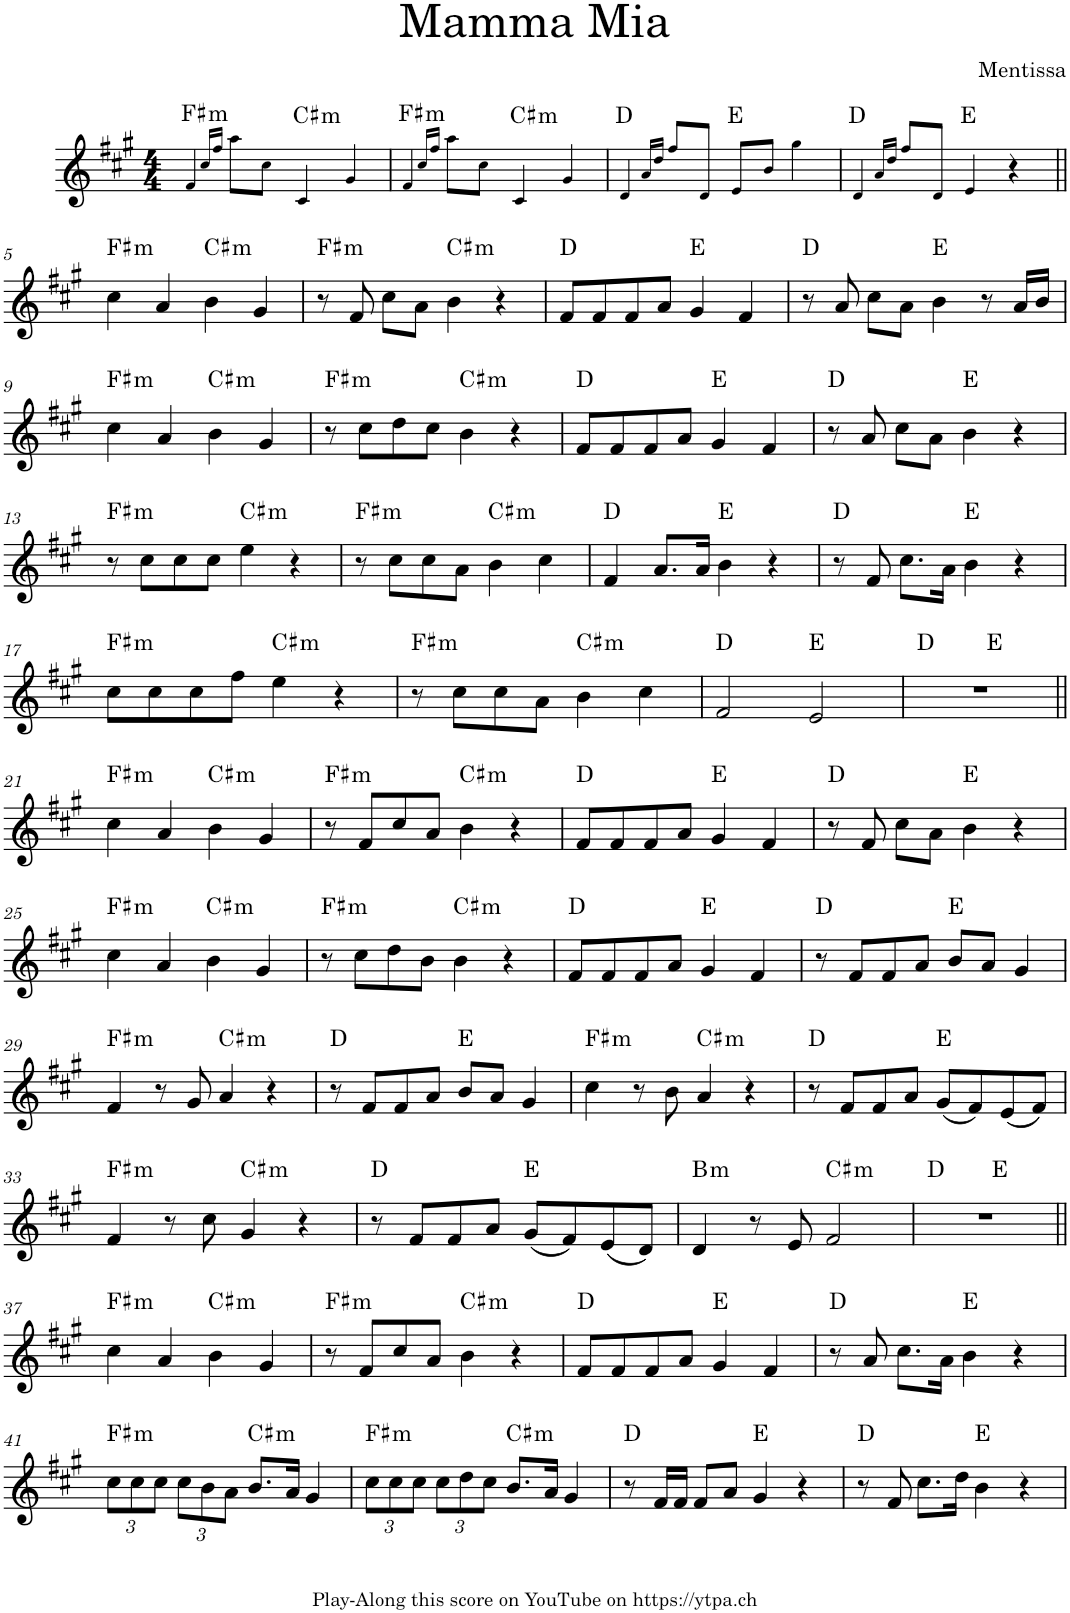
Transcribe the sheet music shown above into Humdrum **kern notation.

**kern	**harte
*part1	*part1
*staff1	*
*I"Piano	*
*I'Pno.	*
*clefG2	*
*k[f#c#g#]	*
*M4/4	*
=1	=1
!	!LO:H:kt=m
4f#!/	F#:min
16qcc#/LL	.
16qff#/JJ	.
8aa!\L	.
8cc#!\J	.
!	!LO:H:kt=m
4c#!/	C#:min
4g#!/	.
=2	=2
!	!LO:H:kt=m
4f#!/	F#:min
16qcc#/LL	.
16qff#/JJ	.
8aa!\L	.
8cc#!\J	.
!	!LO:H:kt=m
4c#!/	C#:min
4g#!/	.
=3	=3
4d!/	D:maj
16qa/LL	.
16qdd/JJ	.
8ff#!/L	.
8d!/J	.
8e!/L	E:maj
8b!/J	.
4gg#!\	.
=4	=4
4d!/	D:maj
16qa/LL	.
16qdd/JJ	.
8ff#!/L	.
8d!/J	.
4e!/	E:maj
4r	.
!!LO:LB:g=z
=5||	=5||
!	!LO:H:kt=m
4cc#\	F#:min
4a/	.
!	!LO:H:kt=m
4b\	C#:min
4g#/	.
=6	=6
!	!LO:H:kt=m
8r	F#:min
8f#/	.
8cc#\L	.
8a\J	.
!	!LO:H:kt=m
4b\	C#:min
4r	.
=7	=7
8f#/L	D:maj
8f#/	.
8f#/	.
8a/J	.
4g#/	E:maj
4f#/	.
=8	=8
8r	D:maj
8a/	.
8cc#\L	.
8a\J	.
4b\	E:maj
8r	.
16a/LL	.
16b/JJ	.
!!LO:LB:g=z
=9	=9
!	!LO:H:kt=m
4cc#\	F#:min
4a/	.
!	!LO:H:kt=m
4b\	C#:min
4g#/	.
=10	=10
!	!LO:H:kt=m
8r	F#:min
8cc#\L	.
8dd\	.
8cc#\J	.
!	!LO:H:kt=m
4b\	C#:min
4r	.
=11	=11
8f#/L	D:maj
8f#/	.
8f#/	.
8a/J	.
4g#/	E:maj
4f#/	.
=12	=12
8r	D:maj
8a/	.
8cc#\L	.
8a\J	.
4b\	E:maj
4r	.
!!LO:LB:g=z
=13	=13
!	!LO:H:kt=m
8r	F#:min
8cc#\L	.
8cc#\	.
8cc#\J	.
!	!LO:H:kt=m
4ee\	C#:min
4r	.
=14	=14
!	!LO:H:kt=m
8r	F#:min
8cc#\L	.
8cc#\	.
8a\J	.
!	!LO:H:kt=m
4b\	C#:min
4cc#\	.
=15	=15
4f#/	D:maj
8.a/L	.
16a/Jk	.
4b\	E:maj
4r	.
=16	=16
8r	D:maj
8f#/	.
8.cc#\L	.
16a\Jk	.
4b\	E:maj
4r	.
!!LO:LB:g=z
=17	=17
!	!LO:H:kt=m
8cc#\L	F#:min
8cc#\	.
8cc#\	.
8ff#\J	.
!	!LO:H:kt=m
4ee\	C#:min
4r	.
=18	=18
!	!LO:H:kt=m
8r	F#:min
8cc#\L	.
8cc#\	.
8a\J	.
!	!LO:H:kt=m
4b\	C#:min
4cc#\	.
=19	=19
2f#/	D:maj
2e/	E:maj
=20	=20
*^	*
1r	2ryy	D:maj
.	2ryy	E:maj
!!LO:LB:g=z	!!
=21||	=21||	=21||
!	!	!LO:H:kt=m
*v	*v	*
4cc#\	F#:min
4a/	.
!	!LO:H:kt=m
4b\	C#:min
4g#/	.
=22	=22
!	!LO:H:kt=m
8r	F#:min
8f#/L	.
8cc#/	.
8a/J	.
!	!LO:H:kt=m
4b\	C#:min
4r	.
=23	=23
8f#/L	D:maj
8f#/	.
8f#/	.
8a/J	.
4g#/	E:maj
4f#/	.
=24	=24
8r	D:maj
8f#/	.
8cc#\L	.
8a\J	.
4b\	E:maj
4r	.
!!LO:LB:g=z
=25	=25
!	!LO:H:kt=m
4cc#\	F#:min
4a/	.
!	!LO:H:kt=m
4b\	C#:min
4g#/	.
=26	=26
!	!LO:H:kt=m
8r	F#:min
8cc#\L	.
8dd\	.
8b\J	.
!	!LO:H:kt=m
4b\	C#:min
4r	.
=27	=27
8f#/L	D:maj
8f#/	.
8f#/	.
8a/J	.
4g#/	E:maj
4f#/	.
=28	=28
8r	D:maj
8f#/L	.
8f#/	.
8a/J	.
8b/L	E:maj
8a/J	.
4g#/	.
!!LO:LB:g=z
=29	=29
!	!LO:H:kt=m
4f#/	F#:min
8r	.
8g#/	.
!	!LO:H:kt=m
4a/	C#:min
4r	.
=30	=30
8r	D:maj
8f#/L	.
8f#/	.
8a/J	.
8b/L	E:maj
8a/J	.
4g#/	.
=31	=31
!	!LO:H:kt=m
4cc#\	F#:min
8r	.
8b\	.
!	!LO:H:kt=m
4a/	C#:min
4r	.
=32	=32
8r	D:maj
8f#/L	.
8f#/	.
8a/J	.
(8g#/L	E:maj
8f#/)	.
(8e/	.
8f#/J)	.
!!LO:LB:g=z
=33	=33
!	!LO:H:kt=m
4f#/	F#:min
8r	.
8cc#\	.
!	!LO:H:kt=m
4g#/	C#:min
4r	.
=34	=34
8r	D:maj
8f#/L	.
8f#/	.
8a/J	.
(8g#/L	E:maj
8f#/)	.
(8e/	.
8d/J)	.
=35	=35
!	!LO:H:kt=m
4d/	B:min
8r	.
8e/	.
!	!LO:H:kt=m
2f#/	C#:min
=36	=36
*^	*
1r	2ryy	D:maj
.	2ryy	E:maj
!!LO:LB:g=z	!!
=37||	=37||	=37||
!	!	!LO:H:kt=m
*v	*v	*
4cc#\	F#:min
4a/	.
!	!LO:H:kt=m
4b\	C#:min
4g#/	.
=38	=38
!	!LO:H:kt=m
8r	F#:min
8f#/L	.
8cc#/	.
8a/J	.
!	!LO:H:kt=m
4b\	C#:min
4r	.
=39	=39
8f#/L	D:maj
8f#/	.
8f#/	.
8a/J	.
4g#/	E:maj
4f#/	.
=40	=40
8r	D:maj
8a/	.
8.cc#\L	.
16a\Jk	.
4b\	E:maj
4r	.
!!LO:LB:g=z
=41	=41
*Xbrackettup	*
!	!LO:H:kt=m
12cc#\L	F#:min
12cc#\	.
12cc#\J	.
12cc#\L	.
12b\	.
12a\J	.
!	!LO:H:kt=m
8.b/L	C#:min
16a/Jk	.
4g#/	.
=42	=42
!	!LO:H:kt=m
12cc#\L	F#:min
12cc#\	.
12cc#\J	.
12cc#\L	.
12dd\	.
12cc#\J	.
!	!LO:H:kt=m
8.b/L	C#:min
16a/Jk	.
4g#/	.
=43	=43
8r	D:maj
16f#/LL	.
16f#/JJ	.
8f#/L	.
8a/J	.
4g#/	E:maj
4r	.
=44	=44
8r	D:maj
8f#/	.
8.cc#\L	.
16dd\Jk	.
4b\	E:maj
4r	.
=	=
*-	*-
